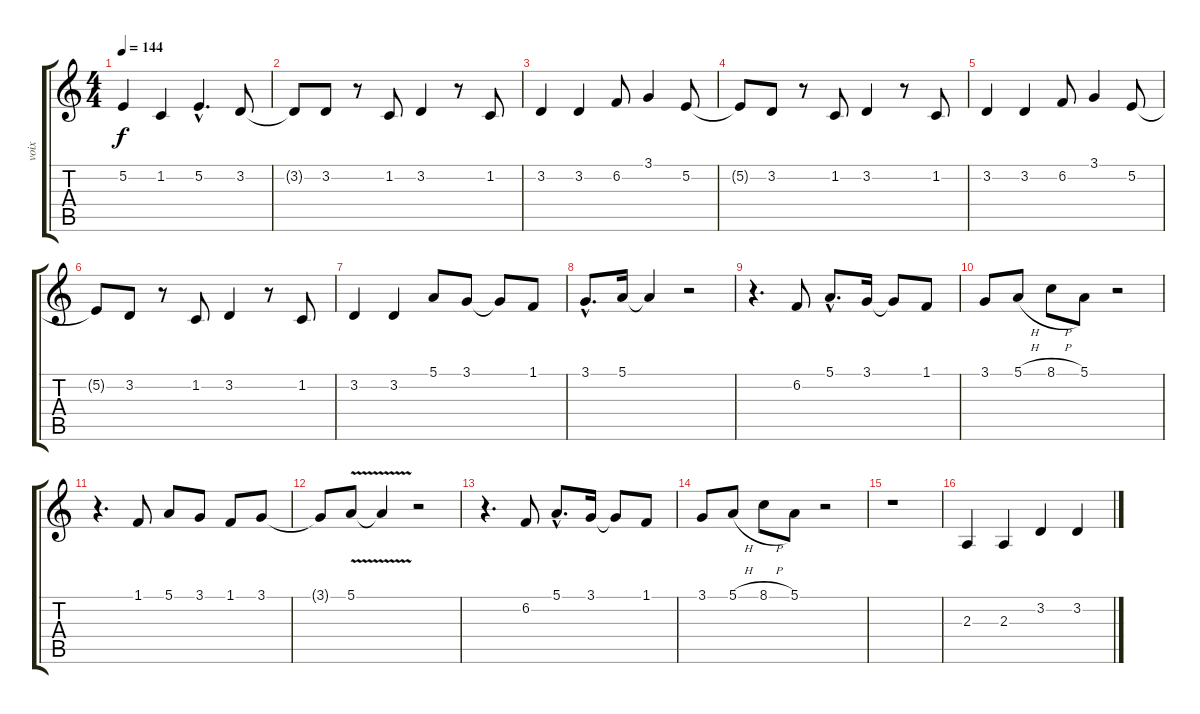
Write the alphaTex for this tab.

\track ("voix" "voix") {instrument clarinet}
\staff {score tabs}
\tuning (E4 B3 G3 D3 A2 E2) {hide}
\ts (4 4)
\tempo 144
\clef g2
\ks c
5.2.4{dy f} 1.2.4 5.2{hac}.4{d} 3.2.8 |
3.2{t}.8 3.2.8 r.8 1.2.8 3.2.4 r.8 1.2.8 |
3.2.4 3.2.4 6.2.8 3.1.4 5.2.8 |
5.2{t}.8 3.2.8 r.8 1.2.8 3.2.4 r.8 1.2.8 |
3.2.4 3.2.4 6.2.8 3.1.4 5.2.8 |
5.2{t}.8 3.2.8 r.8 1.2.8 3.2.4 r.8 1.2.8 |
3.2.4 3.2.4 5.1.8 3.1.8 3.1{t}.8 1.1.8 |
3.1{hac}.8{d} 5.1.16 5.1{t}.4 r.2 |
r.4{d} 6.2.8 5.1{hac}.8{d} 3.1.16 3.1{t}.8 1.1.8 |
3.1.8 5.1{h}.8 8.1{h}.8 5.1.8 r.2 |
r.4{d} 1.1.8 5.1.8 3.1.8 1.1.8 3.1.8 |
3.1{t}.8 5.1{v}.8 5.1{t}.4 r.2 |
r.4{d} 6.2.8 5.1{hac}.8{d} 3.1.16 3.1{t}.8 1.1.8 |
3.1.8 5.1{h}.8 8.1{h}.8 5.1.8 r.2 |
r.1 |
2.3.4 2.3.4 3.2.4 3.2.4
